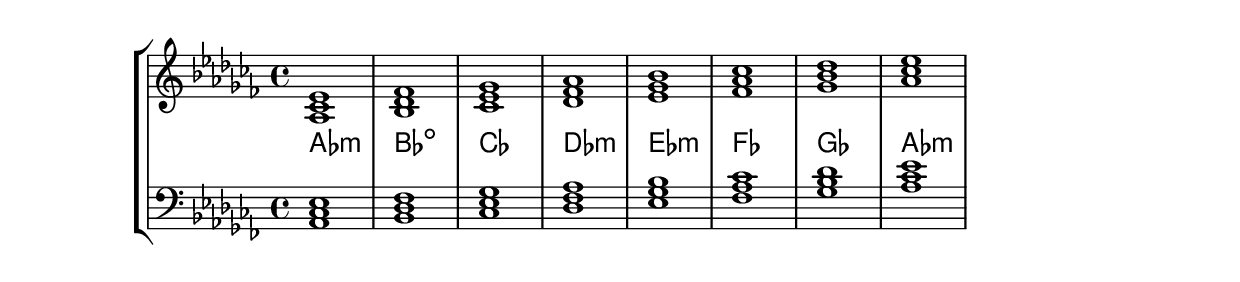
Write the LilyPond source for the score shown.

% Description: Chord tool for the key of A Flat minor
% Author: Talos Thoren
% Date: January 24, 2013

\version "2.16.1"

% Defining variables
% The Key of A Flat minor has seven flats:
% B-Flat, E-Flat, A-Flat, D-Flat, G-Flat, C-Flat, F-Flat (All notes are flat)
a_flat_min_triads = { \key aes \minor <aes ces ees>1  <bes des fes> <ces ees ges> <des fes aes> <ees ges bes> <fes aes ces> <ges bes des> <aes ces ees> }
a_flat_min_triadNames = \new ChordNames { \a_flat_min_triads }
chordTool = \new StaffGroup
{
  <<
  \new Staff
  {
    \relative c'
    << 
      \a_flat_min_triads 
      \a_flat_min_triadNames 
    >>
  }
  \new Staff \relative c
  {
    \clef bass
    <<
      \a_flat_min_triads
    >>
  }
  >>
}

\score
{
  \chordTool
}

